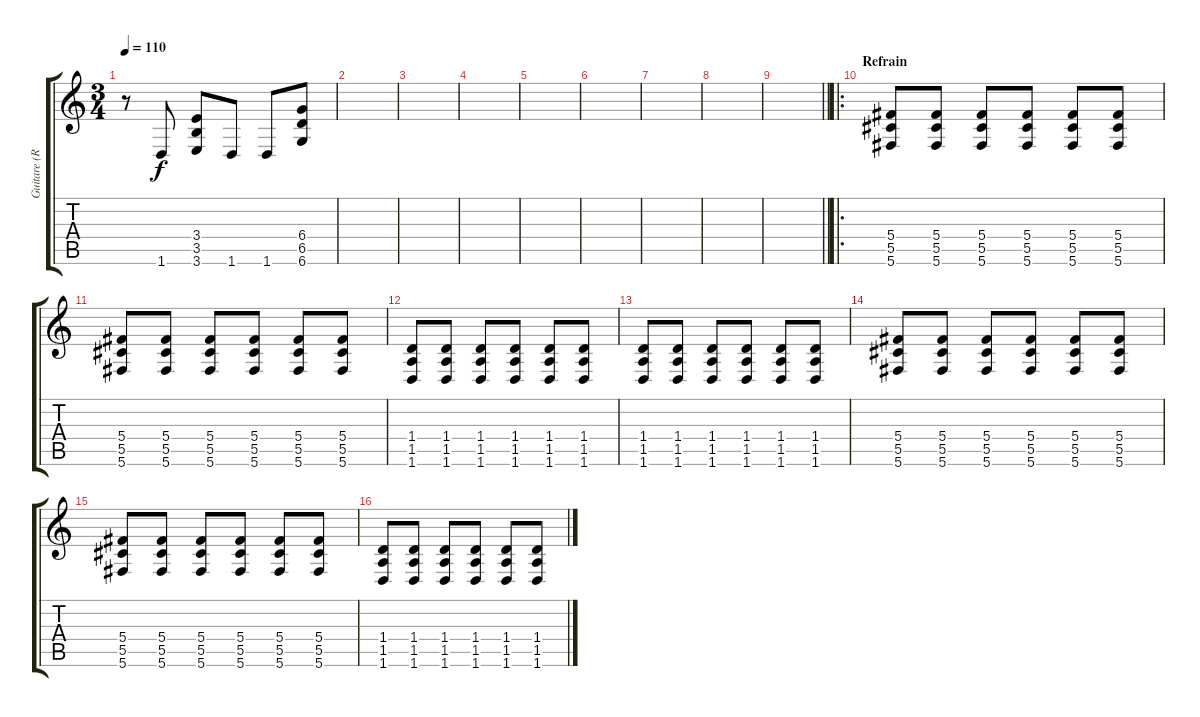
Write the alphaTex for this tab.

\track ("Guitare (Rythmique) - Kaoru" "Guitare (R") {instrument distortionguitar}
\staff {score tabs}
\tuning (Eb4 Bb3 Gb3 Db3 Ab2 Db2) {hide}
\ts (3 4)
\tempo 110
\clef g2
\ks c
r.8{dy f} 1.6.8 (3.4 3.5 3.6).8 1.6.8 1.6.8 (6.4 6.5 6.6).8 |
|
|
|
|
|
|
|
\barLineRight lightlight
|
\ro
\section ("" "Refrain")
(5.4 5.5 5.6).8 (5.4 5.5 5.6).8 (5.4 5.5 5.6).8 (5.4 5.5 5.6).8 (5.4 5.5 5.6).8 (5.4 5.5 5.6).8 |
(5.4 5.5 5.6).8 (5.4 5.5 5.6).8 (5.4 5.5 5.6).8 (5.4 5.5 5.6).8 (5.4 5.5 5.6).8 (5.4 5.5 5.6).8 |
(1.4 1.5 1.6).8 (1.4 1.5 1.6).8 (1.4 1.5 1.6).8 (1.4 1.5 1.6).8 (1.4 1.5 1.6).8 (1.4 1.5 1.6).8 |
(1.4 1.5 1.6).8 (1.4 1.5 1.6).8 (1.4 1.5 1.6).8 (1.4 1.5 1.6).8 (1.4 1.5 1.6).8 (1.4 1.5 1.6).8 |
(5.4 5.5 5.6).8 (5.4 5.5 5.6).8 (5.4 5.5 5.6).8 (5.4 5.5 5.6).8 (5.4 5.5 5.6).8 (5.4 5.5 5.6).8 |
(5.4 5.5 5.6).8 (5.4 5.5 5.6).8 (5.4 5.5 5.6).8 (5.4 5.5 5.6).8 (5.4 5.5 5.6).8 (5.4 5.5 5.6).8 |
(1.4 1.5 1.6).8 (1.4 1.5 1.6).8 (1.4 1.5 1.6).8 (1.4 1.5 1.6).8 (1.4 1.5 1.6).8 (1.4 1.5 1.6).8
